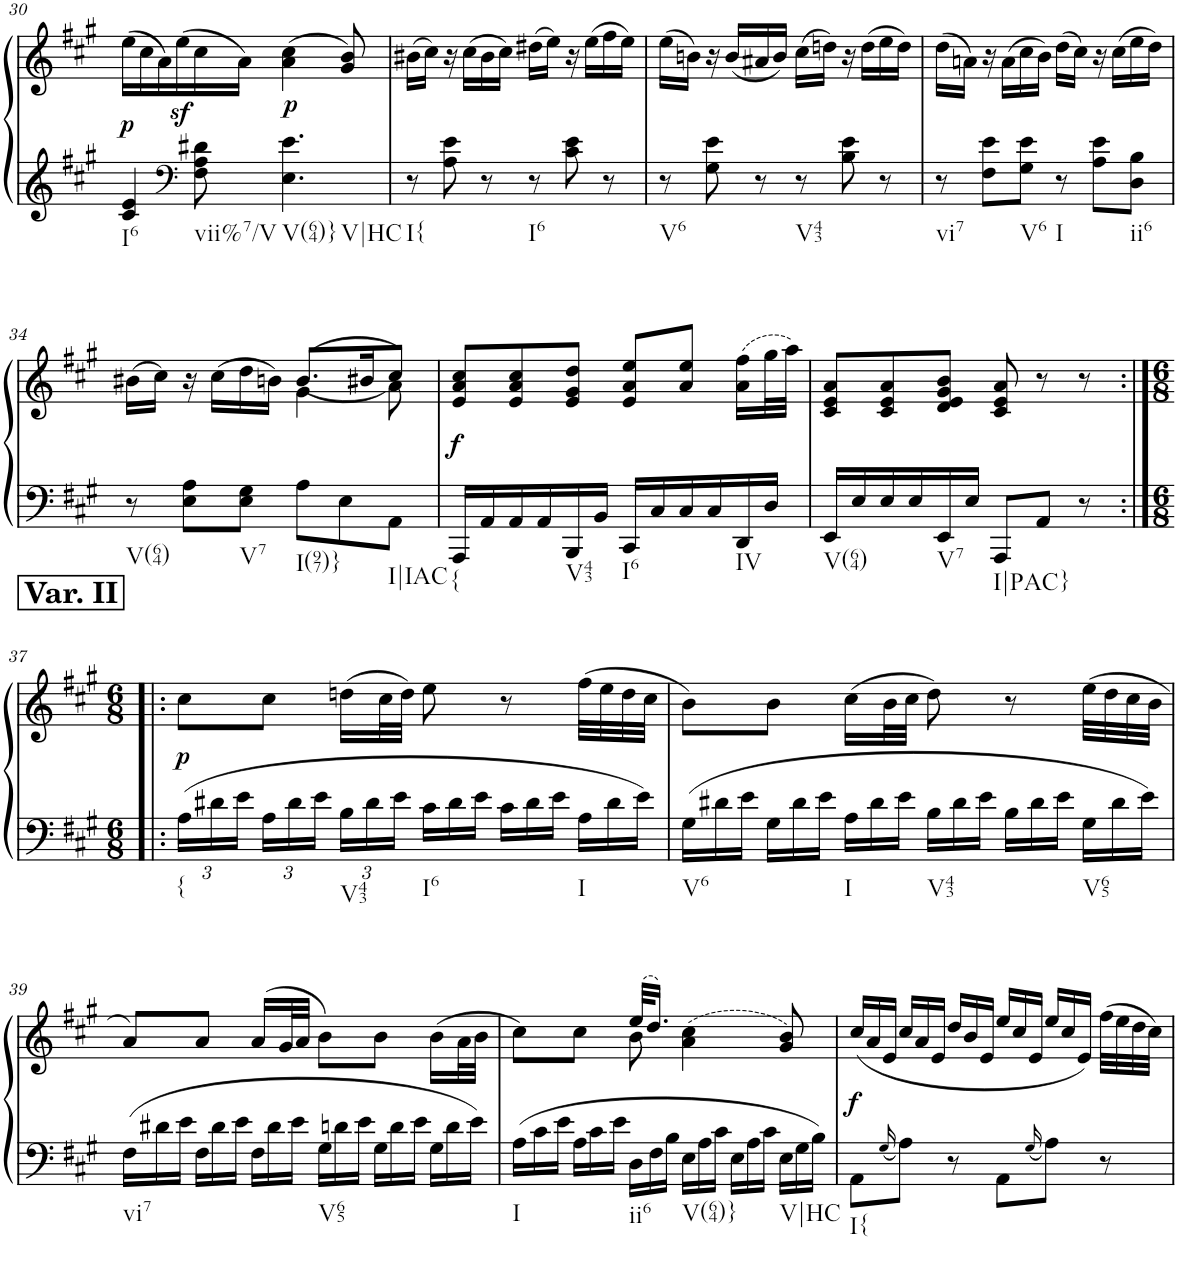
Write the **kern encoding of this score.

**kern	**kern	**dynam
*part1	*part1	*part1
*staff2	*staff1	*staff1/2
*I"Piano	*	*
*I'Pno.	*	*
!!LO:PB:g=z
*clefF4	*clefG2	*
*k[f#c#g#]	*k[f#c#g#]	*
*M6/8	*M6/8	*
=30	=30	=30
!LO:TX:b:t=I6	!	!
!	!	!LO:DY:b
4c#/ 4e/	(16ee\LL	p
.	16cc#\	.
.	16a\)	.
.	(16eez<\	.
*clefF4	*	*
!LO:TX:b:t=vii%7/V	!	!
8F#\ 8A\ 8d#X\	16cc#\	.
.	16a\JJ)	.
!LO:TX:b:t=V(64)}	!	!
!LO:TX:b:t=V|HC	!	!
!	!	!LO:DY:b
4.E\ 4.e\	(4a\ 4cc#\	p
.	8g#/ 8b/)	.
=31	=31	=31
!LO:TX:b:t=I{	!	!
8r	(16b#X\LL	.
.	16cc#\JJ)	.
8A\ 8e\	16r	.
.	(16cc#\LL	.
8r	16b#\	.
.	16cc#\JJ)	.
!LO:TX:b:t=I6	!	!
8r	(16dd#X\LL	.
.	16ee\JJ)	.
8c#\ 8e\	16r	.
.	(16ee\LL	.
8r	16ff#\	.
.	16ee\JJ)	.
=32	=32	=32
!LO:TX:b:t=V6	!	!
8r	(16ee\LL	.
.	16bn\JJ)	.
8G#\ 8e\	16r	.
.	(16b/LL	.
8r	16a#X/	.
.	16b/JJ)	.
!LO:TX:b:t=V43	!	!
8r	(16cc#\LL	.
.	16ddn\JJ)	.
8B\ 8e\	16r	.
.	(16dd\LL	.
8r	16ee\	.
.	16dd\JJ)	.
=33	=33	=33
!LO:TX:b:t=vi7	!	!
8r	(16dd\LL	.
.	16an\JJ)	.
8F#\ 8e\L	16r	.
.	(16a\LL	.
!LO:TX:b:t=V6	!	!
8G#\ 8e\J	16cc#\	.
.	16b\JJ)	.
!LO:TX:b:t=I	!	!
8r	(16dd\LL	.
.	16cc#\JJ)	.
8A\ 8e\L	16r	.
.	(16cc#\LL	.
!LO:TX:b:t=ii6	!	!
8D\ 8B\J	16ee\	.
.	16dd\JJ)	.
!!LO:LB:g=z
=34	=34	=34
*	*^	*
!LO:TX:b:t=V(64)	!	!	!
8r	(>16b#X\LL	4.ryy	.
.	16cc#\JJ)	.	.
8E\ 8A\L	16r	.	.
.	(>16cc#\LL	.	.
!LO:TX:b:t=V7	!	!	!
8E\ 8G#\J	16dd\	.	.
.	16bn\JJ)	.	.
!LO:TX:b:t=I(97)}	!	!	!
8A\L	(8.b/L	(4g#\	.
8E\	.	.	.
.	16b#X/K	.	.
!LO:TX:b:t=I|IAC	!	!	!
8AA\J	8cc#/J)	8a\)	.
=35	=35	=35	=35
!LO:TX:b:t={	!	!	!
!	!	!	!LO:DY:b
*	*v	*v	*
16AAA/LL	8e/ 8a/ 8cc#/L	f
16AA/	.	.
16AA/	8e/ 8a/ 8cc#/	.
16AA/	.	.
!LO:TX:b:t=V43	!	!
16BBB/	8e/ 8g#/ 8dd/J	.
16BB/JJ	.	.
!LO:TX:b:t=I6	!	!
16CC#/LL	8e/ 8a/ 8ee/L	.
16C#/	.	.
16C#/	8a/ 8ee/J	.
16C#/	.	.
!LO:TX:b:t=IV	!	!
16DD/	(16a\ 16ff#\LL	.
16D/JJ	32gg#\L	.
.	32aa\JJJ)	.
=36	=36	=36
!LO:TX:b:t=V(64)	!	!
16EE/LL	8c#/ 8e/ 8a/L	.
16E/	.	.
16E/	8c#/ 8e/ 8a/	.
16E/	.	.
!LO:TX:b:t=V7	!	!
16EE/	8d/ 8e/ 8g#/ 8b/J	.
16E/JJ	.	.
!LO:TX:b:t=I|PAC}	!	!
8AAA/L	8c#/ 8e/ 8a/	.
8AA/J	8r	.
8r	8r	.
!!LO:LB:g=z
!!LO:REH:place=s1:a:B:cj:fs=14:t=Var. II
=37:|!|:	=37:|!|:	=37:|!|:
*M6/8	*M6/8	*
*Xbrackettup	*	*
!LO:TX:b:t={	!	!
!	!	!LO:DY:b
24A\LL	8cc#\L	p
24d#X\	.	.
24e\JJ	.	.
24A\LL	8cc#\J	.
24d#\	.	.
24e\JJ	.	.
!LO:TX:b:t=V43	!	!
24B\LL	(16ddn\LL	.
24d#\	.	.
.	32cc#\L	.
24e\JJ	.	.
.	32dd\JJJ)	.
*Xtuplet	*	*
!LO:TX:b:t=I6	!	!
24c#\LL	8ee\	.
24d#\	.	.
24e\JJ	.	.
24c#\LL	8r	.
24d#\	.	.
24e\JJ	.	.
!LO:TX:b:t=I	!	!
24A\LL	(32ff#\LLL	.
.	32ee\	.
24d#\	.	.
.	32dd\	.
24e\JJ	.	.
.	32cc#\JJJ	.
=38	=38	=38
!LO:TX:b:t=V6	!	!
24G#\LL	8b\L)	.
24d#X\	.	.
24e\JJ	.	.
24G#\LL	8b\J	.
24d#\	.	.
24e\JJ	.	.
!LO:TX:b:t=I	!	!
24A\LL	(16cc#\LL	.
24d#\	.	.
.	32b\L	.
24e\JJ	.	.
.	32cc#\JJJ	.
!LO:TX:b:t=V43	!	!
24B\LL	8dd\)	.
24d#\	.	.
24e\JJ	.	.
24B\LL	8r	.
24d#\	.	.
24e\JJ	.	.
!LO:TX:b:t=V65	!	!
24G#\LL	(32ee\LLL	.
.	32dd\	.
24d#\	.	.
.	32cc#\	.
24e\JJ	.	.
.	32b\JJJ	.
!!LO:LB:g=z
=39	=39	=39
!LO:TX:b:t=vi7	!	!
24F#\LL	8a/L)	.
24d#X\	.	.
24e\JJ	.	.
24F#\LL	8a/J	.
24d#\	.	.
24e\JJ	.	.
24F#\LL	(16a/LL	.
24d#\	.	.
.	32g#/L	.
24e\JJ	.	.
.	32a/JJJ	.
!LO:TX:b:t=V65	!	!
24G#\LL	8b\L)	.
24dn\	.	.
24e\JJ	.	.
24G#\LL	8b\J	.
24d\	.	.
24e\JJ	.	.
24G#\LL	(16b\LL	.
24d\	.	.
.	32a\L	.
24e\JJ	.	.
.	32b\JJJ	.
=40	=40	=40
*	*^	*
!LO:TX:b:t=I	!	!	!
24A\LL	8cc#\L)	4ryy	.
24c#\	.	.	.
24e\JJ	.	.	.
24A\LL	8cc#\J	.	.
24c#\	.	.	.
24e\JJ	.	.	.
!LO:TX:b:t=ii6	!	!	!
24D\LL	(32ee/KLL	8b\	.
.	16.dd/JJ)	.	.
24F#\	.	.	.
24B\JJ	.	.	.
!LO:TX:b:t=V(64)}	!	!	!
24E\LL	(4a\ 4cc#\	4.ryy	.
24A\	.	.	.
24c#\JJ	.	.	.
24E\LL	.	.	.
24A\	.	.	.
24c#\JJ	.	.	.
!LO:TX:b:t=V|HC	!	!	!
24E\LL	8g#/ 8b/)	.	.
24G#\	.	.	.
24B\JJ	.	.	.
*	*v	*v	*
=41	=41	=41
*	*Xtuplet	*
!LO:TX:b:t=I{	!	!
!	!	!LO:DY:b
8AA\L	(24cc#/LL	f
.	24a/	.
.	24e/JJ	.
16qG#/	.	.
8A\J	24cc#/LL	.
.	24a/	.
.	24e/JJ	.
8r	24dd/LL	.
.	24b/	.
.	24e/JJ	.
8AA\L	24ee/LL	.
.	24cc#/	.
.	24e/JJ	.
16qG#/	.	.
8A\J	24ee/LL	.
.	24cc#/	.
.	24e/JJ)	.
8r	(32ff#\LLL	.
.	32ee\	.
.	32dd\	.
.	32cc#\JJJ)	.
=	=	=
*-	*-	*-
